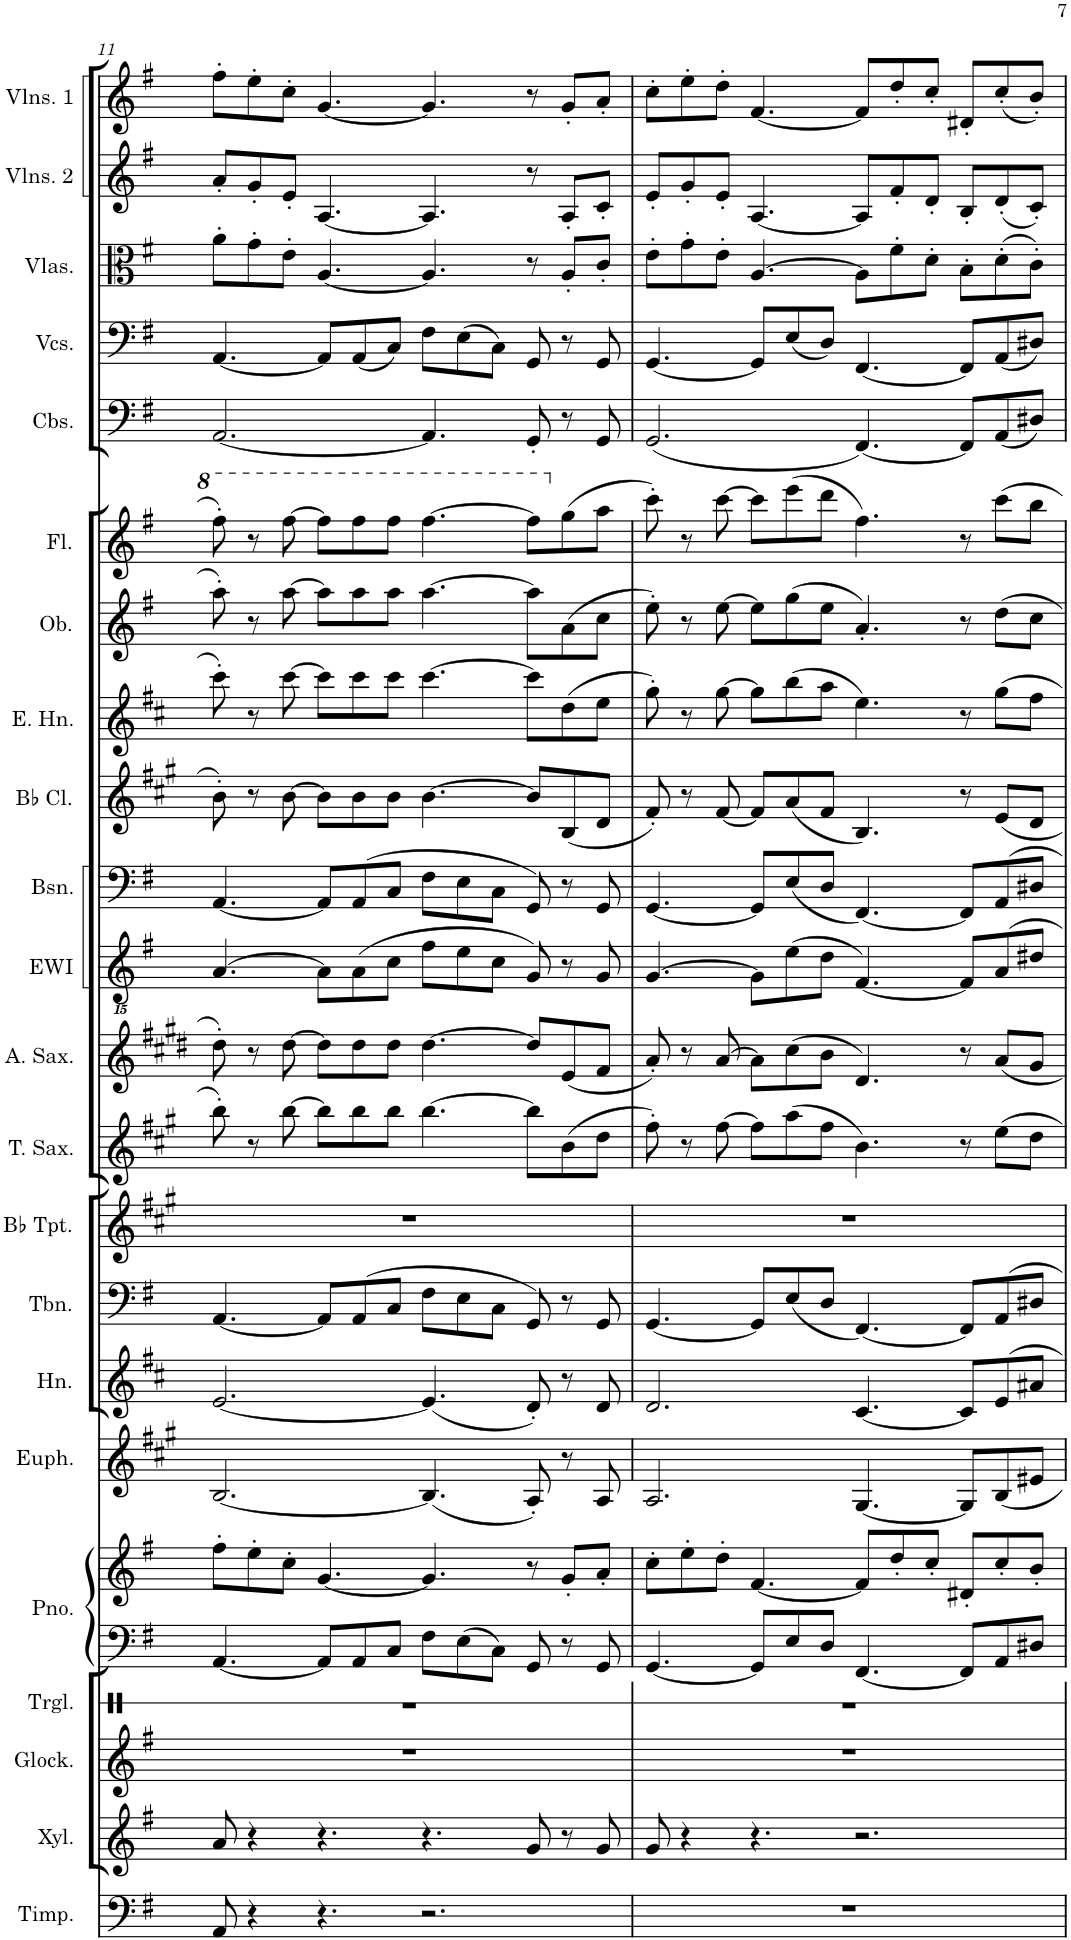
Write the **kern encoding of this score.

**kern	**kern	**kern	**kern	**kern	**kern	**kern	**kern	**kern	**kern	**kern	**kern	**kern	**kern	**kern	**kern	**kern	**kern	**kern	**kern	**kern	**kern	**kern
*part22	*part21	*part20	*part19	*part18	*part18	*part17	*part16	*part15	*part14	*part13	*part12	*part11	*part10	*part9	*part8	*part7	*part6	*part5	*part4	*part3	*part2	*part1
*staff23	*staff22	*staff21	*staff20	*staff19	*staff18	*staff17	*staff16	*staff15	*staff14	*staff13	*staff12	*staff11	*staff10	*staff9	*staff8	*staff7	*staff6	*staff5	*staff4	*staff3	*staff2	*staff1
*I"Timpani	*I"Xylophone	*I"Glockenspiel	*I"Triangle	*I"Piano	*	*I"Euphonium	*I"Horn	*I"Trombone	*I"Bb Trumpet	*I"Tenor Saxophone	*I"Alto Saxophone	*I"EWI	*I"Bassoon	*I"Bb Clarinet	*I"English Horn	*I"Oboe	*I"Flute	*I"Contrabasses	*I"Violoncellos	*I"Violas	*I"Violins 2	*I"Violins 1
*I'Timp.	*I'Xyl.	*I'Glock.	*I'Trgl.	*I'Pno.	*	*I'Euph.	*I'Hn.	*I'Tbn.	*I'Bb Tpt.	*I'T. Sax.	*I'A. Sax.	*I'EWI	*I'Bsn.	*I'Bb Cl.	*I'E. Hn.	*I'Ob.	*I'Fl.	*I'Cbs.	*I'Vcs.	*I'Vlas.	*I'Vlns. 2	*I'Vlns. 1
!!LO:PB:g=z
*clefF4	*clefG2	*clefG2	*clefX	*clefF4	*clefG2	*clefG2	*clefG2	*clefF4	*clefG2	*clefG2	*clefG2	*clefGvv2	*clefF4	*clefG2	*clefG2	*clefG2	*clefG2	*clefF4	*clefF4	*clefC3	*clefG2	*clefG2
*	*Trd-7c-12	*Trd-14c-24	*	*	*	*Trd8c14	*Trd4c7	*	*Trd1c2	*Trd8c14	*Trd5c9	*	*	*Trd1c2	*Trd4c7	*	*	*Trd7c12	*	*	*	*
*k[f#]	*k[f#]	*k[f#]	*k[]	*k[f#]	*k[f#]	*k[f#c#g#]	*k[f#c#]	*k[f#]	*k[f#c#g#]	*k[f#c#g#]	*k[f#c#g#d#]	*k[f#]	*k[f#]	*k[f#c#g#]	*k[f#c#]	*k[f#]	*k[f#]	*k[f#]	*k[f#]	*k[f#]	*k[f#]	*k[f#]
*M12/8	*M12/8	*M12/8	*M12/8	*M12/8	*M12/8	*M12/8	*M12/8	*M12/8	*M12/8	*M12/8	*M12/8	*M12/8	*M12/8	*M12/8	*M12/8	*M12/8	*M12/8	*M12/8	*M12/8	*M12/8	*M12/8	*M12/8
=11	=11	=11	=11	=11	=11	=11	=11	=11	=11	=11	=11	=11	=11	=11	=11	=11	=11	=11	=11	=11	=11	=11
8AA/	8a/	1.r	1.r	[4.AA/	8ff#'\L	[2.B/	[2.e/	[4.AA/	1.r	8bb'\	8dd#'\	[4.AA/	[4.AA/	8b'\	8ccc#'\	8aa'\	8fff#'\	[2.AA/	[4.AA/	8a'\L	8a'/L	8ff#'\L
4r	4r	.	.	.	8ee'\	.	.	.	.	8r	8r	.	.	8r	8r	8r	8r	.	.	8g'\	8g'/	8ee'\
.	.	.	.	.	8cc'\J	.	.	.	.	[8bb\	[8dd#\	.	.	[8b\	[8ccc#\	[8aa\	[8fff#\	.	.	8e'\J	8e'/J	8cc'\J
4.r	4.r	.	.	8AA/L]	[4.g/	.	.	8AA/L]	.	8bb\L]	8dd#\L]	8AA\L]	8AA/L]	8b\L]	8ccc#\L]	8aa\L]	8fff#\L]	.	8AA/L]	[4.A/	[4.A/	[4.g/
.	.	.	.	8AA/	.	.	.	(8AA/	.	8bb\	8dd#\	(8AA\	(8AA/	8b\	8ccc#\	8aa\	8fff#\	.	(8AA/	.	.	.
.	.	.	.	8C/J	.	.	.	8C/J	.	8bb\J	8dd#\J	8C\J	8C/J	8b\J	8ccc#\J	8aa\J	8fff#\J	.	8C/J)	.	.	.
2.r	4.r	.	.	8F#\L	4.g/]	(4.B/]	(4.e/]	8F#\L	.	[4.bb\	[4.dd#\	8F#\L	8F#\L	[4.b\	[4.ccc#\	[4.aa\	[4.fff#\	4.AA/]	8F#\L	4.A/]	4.A/]	4.g/]
.	.	.	.	8E\	.	.	.	8E\	.	.	.	8E\	8E\	.	.	.	.	.	(8E\	.	.	.
.	.	.	.	8C\J	.	.	.	8C\J	.	.	.	8C\J	8C\J	.	.	.	.	.	8C\J)	.	.	.
.	8g/	.	.	8GG/	8r	8A'/)	8d'/)	8GG/)	.	8bb\L]	8dd#/L]	8GG/)	8GG/)	8b/L]	8ccc#\L]	8aa\L]	8fff#\L]	8GG'/	8GG/	8r	8r	8r
.	8r	.	.	8r	8g'/L	8r	8r	8r	.	(8b\	(8e/	8r	8r	(8B/	(8dd\	(8a\	(8gg\	8r	8r	8A'/L	8A'/L	8g'/L
.	8g/	.	.	8GG/	8a'/J	8A/	8d/	8GG/	.	8dd\J	8f#/J	8GG/	8GG/	8d/J	8ee\J	8cc\J	8aa\J	8GG/	8GG/	8c'/J	8c'/J	8a'/J
=12	=12	=12	=12	=12	=12	=12	=12	=12	=12	=12	=12	=12	=12	=12	=12	=12	=12	=12	=12	=12	=12	=12
1.r	8g/	1.r	1.r	[4.GG/	8cc'\L	2.A/	2.d/	[4.GG/	1.r	8ff#'\)	8a'/)	[4.GG/	[4.GG/	8f#'/)	8gg'\)	8ee'\)	8ccc'\)	(2.GG/	[4.GG/	8e'\L	8e'/L	8cc'\L
.	4r	.	.	.	8ee'\	.	.	.	.	8r	8r	.	.	8r	8r	8r	8r	.	.	8g'\	8g'/	8ee'\
.	.	.	.	.	8dd'\J	.	.	.	.	[8ff#\	[8a/	.	.	[8f#/	[8gg\	[8ee\	[8ccc\	.	.	8e'\J	8e'/J	8dd'\J
.	4.r	.	.	8GG/L]	[4.f#/	.	.	8GG/L]	.	8ff#\L]	8a\L]	8GG\L]	8GG/L]	8f#/L]	8gg\L]	8ee\L]	8ccc\L]	.	8GG/L]	[4.A/	[4.A/	[4.f#/
.	.	.	.	8E/	.	.	.	(8E/	.	(8aa\	(8cc#\	(8E\	(8E/	(8a/	(8bb\	(8gg\	(8eee\	.	(8E/	.	.	.
.	.	.	.	8D/J	.	.	.	8D/J	.	8ff#\J	8b\J	8D\J	8D/J	8f#/J	8aa\J	8ee\J	8ddd\J	.	8D/J)	.	.	.
.	2.r	.	.	[4.FF#/	8f#/L]	[4.G#/	[4.c#/	[4.FF#/)	.	4.b\)	4.d#/)	[4.FF#/)	[4.FF#/)	4.B/)	4.ee\)	4.a'/)	4.ff#\)	[4.FF#/)	[4.FF#/	8A\L]	8A/L]	8f#/L]
.	.	.	.	.	8dd'/	.	.	.	.	.	.	.	.	.	.	.	.	.	.	8f#'\	8f#'/	8dd'/
.	.	.	.	.	8cc'/J	.	.	.	.	.	.	.	.	.	.	.	.	.	.	8d'\J	8d'/J	8cc'/J
.	.	.	.	8FF#/L]	8d#X'/L	8G#/L]	8c#/L]	8FF#/L]	.	8r	8r	8FF#/L]	8FF#/L]	8r	8r	8r	8r	8FF#/L]	8FF#/L]	8B'\L	8B'/L	8d#X'/L
.	.	.	.	8AA/	8cc'/	8B/	8e/	8AA/	.	8ee\L	8a/L	8AA/	8AA/	8e/L	8gg\L	8dd\L	8ccc\L	(8AA/	(8AA/	(8d'\	(8d'/	(8cc'/
.	.	.	.	8D#X/J	8b'/J	8e#X/J	8a#X/J	8D#X/J	.	8dd\J	8g#/J	8D#X/J	8D#X/J	8d/J	8ff#\J	8cc\J	8bb\J	8D#X/J)	8D#X/J)	8c'\J)	8c'/J)	8b'/J)
=	=	=	=	=	=	=	=	=	=	=	=	=	=	=	=	=	=	=	=	=	=	=
*-	*-	*-	*-	*-	*-	*-	*-	*-	*-	*-	*-	*-	*-	*-	*-	*-	*-	*-	*-	*-	*-	*-
